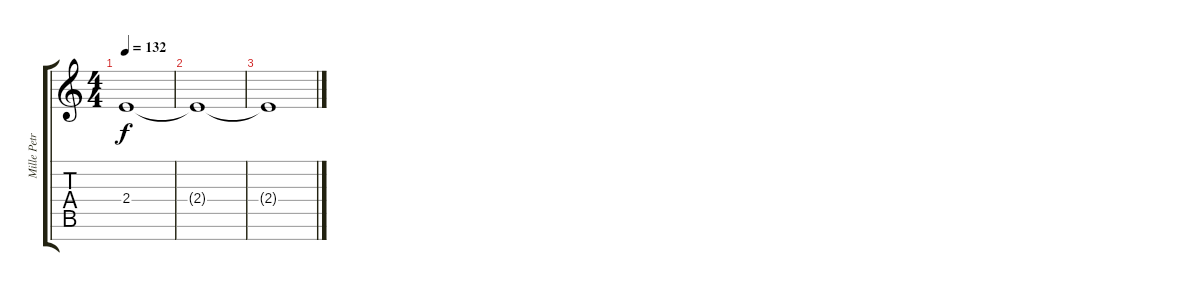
\track ("Mille Petrozza" "Mille Petr") {instrument distortionguitar}
\staff {score tabs}
\tuning (E4 B3 G3 D3 A2 E2 B1) {hide}
\ts (4 4)
\tempo 132
\clef g2
\ks c
2.4{t}.1{dy f} |
2.4{t}.1{volume 0} |
2.4{t}.1
